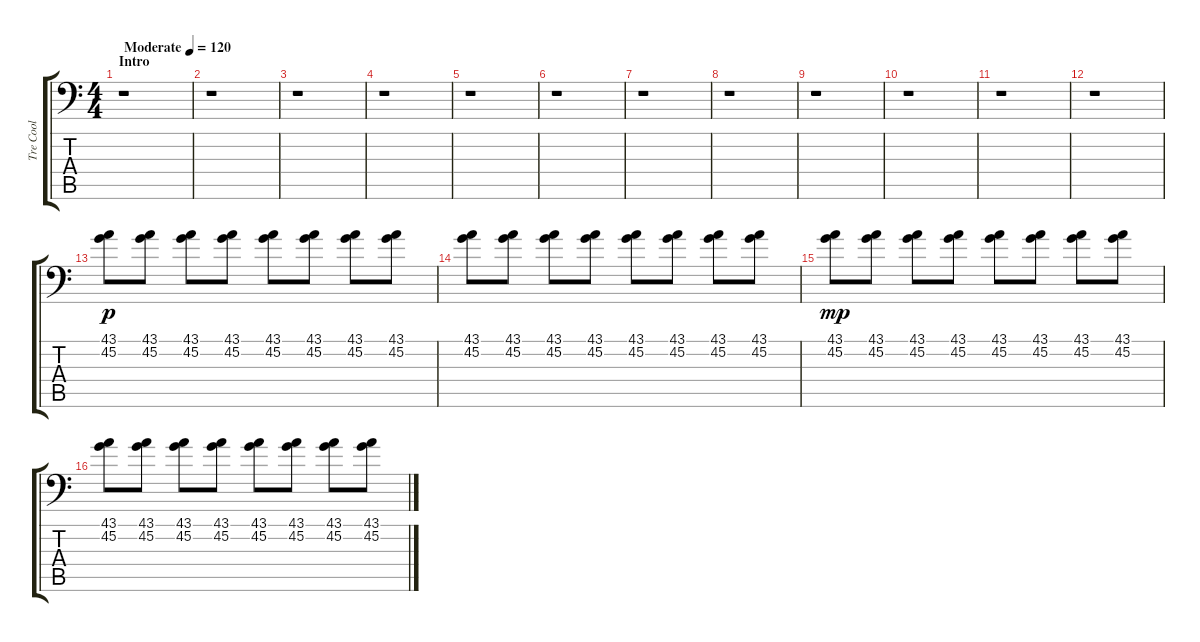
\track ("Tre Cool" "Tre Cool") {instrument acousticgrandpiano}
\staff {score tabs}
\tuning (C-1 C-1 C-1 C-1 C-1 C-1) {hide}
\ts (4 4)
\section ("" "Intro")
\tempo (120 "Moderate")
\clef f4
\ks c
r.1{dy p instrument acousticgrandpiano} |
r.1 |
r.1 |
r.1 |
r.1 |
r.1 |
r.1 |
r.1 |
r.1 |
r.1 |
r.1 |
r.1 |
(43.1 45.2).8 (43.1 45.2).8 (43.1 45.2).8 (43.1 45.2).8 (43.1 45.2).8 (43.1 45.2).8 (43.1 45.2).8 (43.1 45.2).8 |
(43.1 45.2).8 (43.1 45.2).8 (43.1 45.2).8 (43.1 45.2).8 (43.1 45.2).8 (43.1 45.2).8 (43.1 45.2).8 (43.1 45.2).8 |
(43.1 45.2).8{dy mp} (43.1 45.2).8 (43.1 45.2).8 (43.1 45.2).8 (43.1 45.2).8 (43.1 45.2).8 (43.1 45.2).8 (43.1 45.2).8 |
(43.1 45.2).8 (43.1 45.2).8 (43.1 45.2).8 (43.1 45.2).8 (43.1 45.2).8 (43.1 45.2).8 (43.1 45.2).8 (43.1 45.2).8
